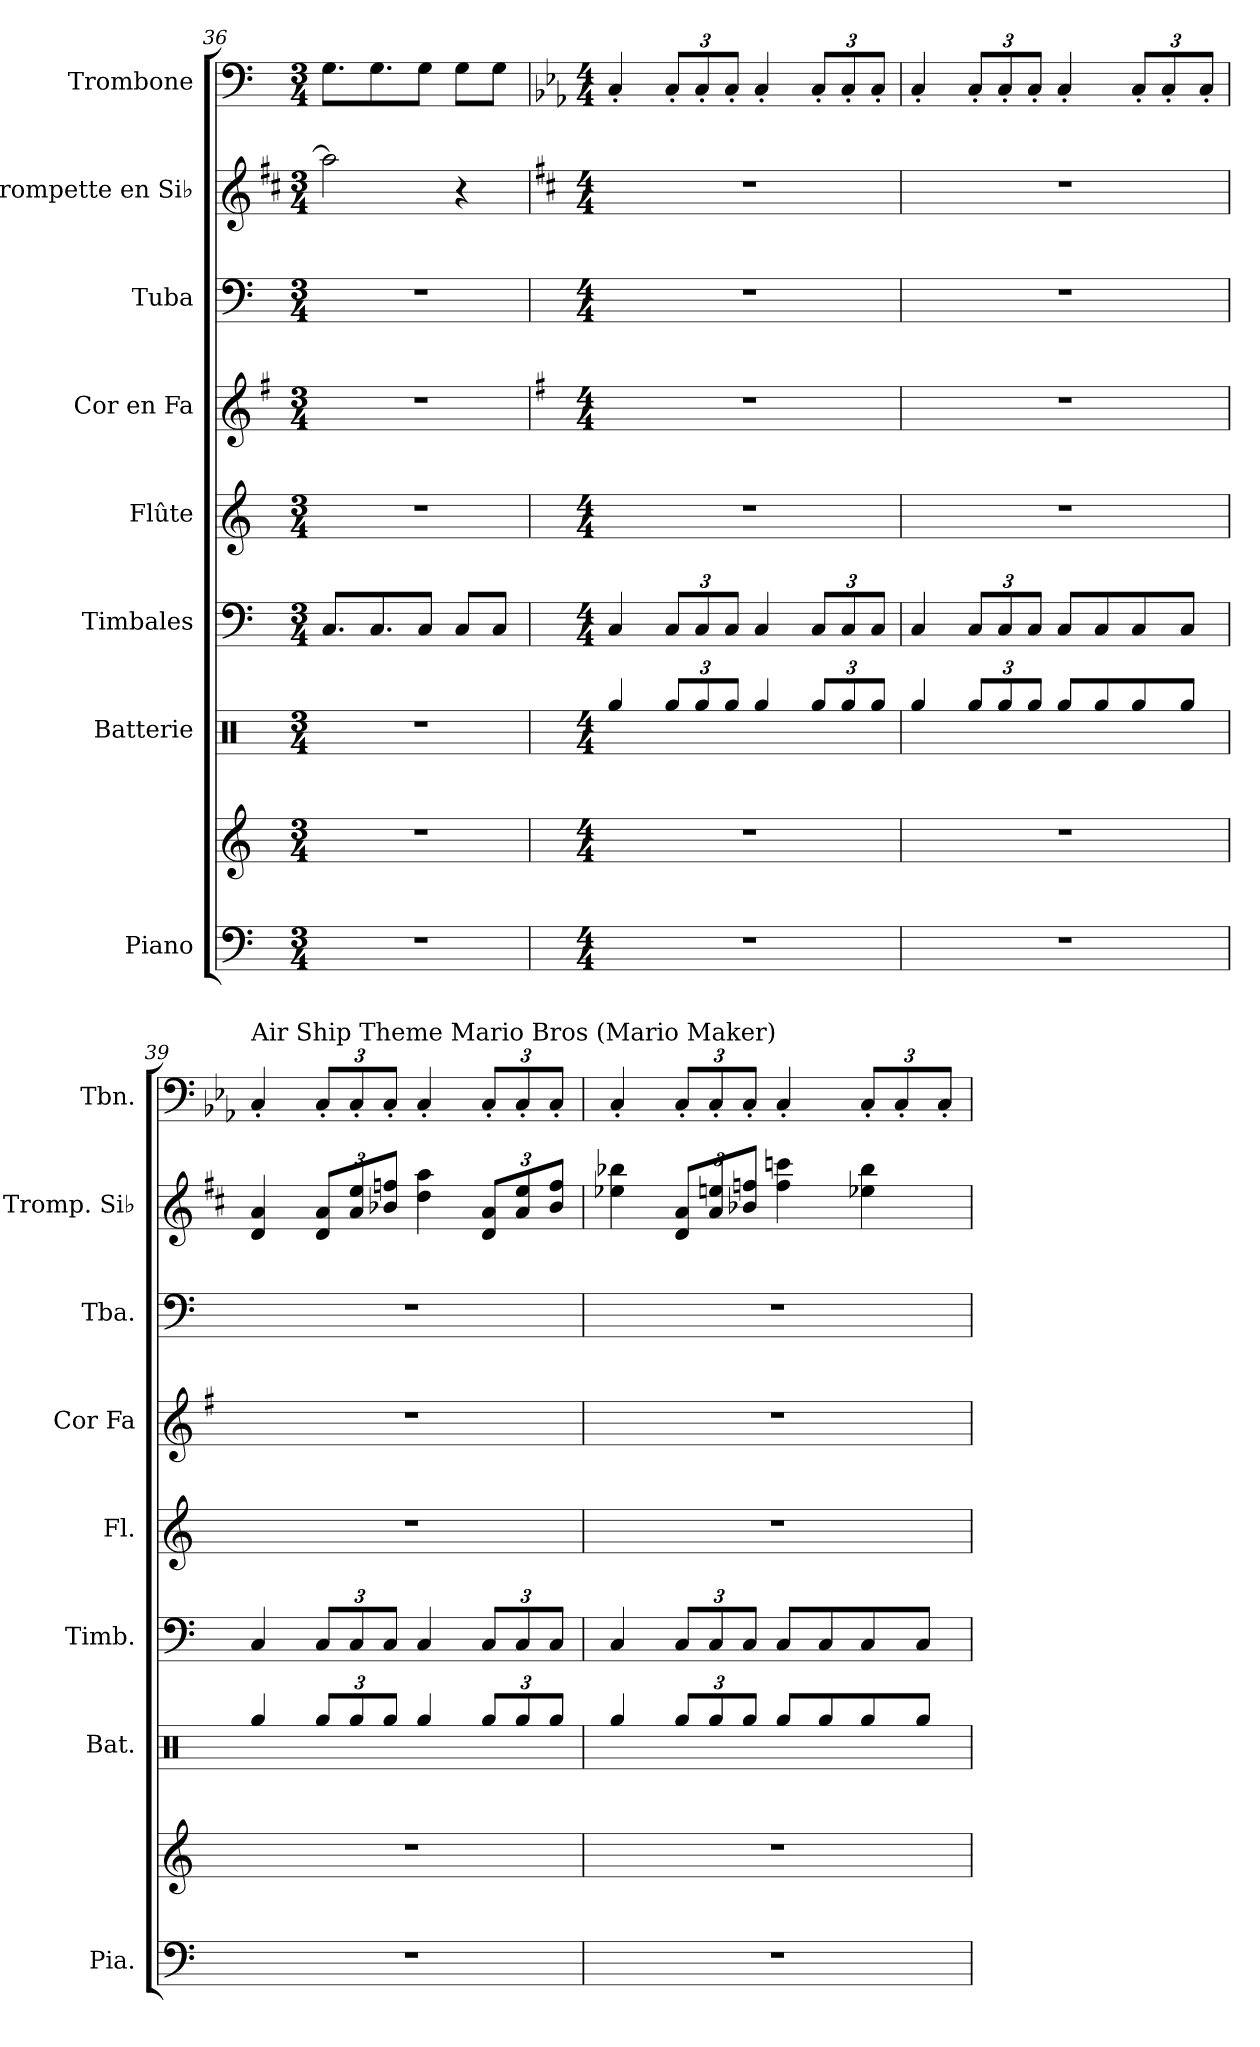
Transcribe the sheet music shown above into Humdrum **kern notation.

**kern	**kern	**kern	**kern	**kern	**kern	**kern	**kern	**kern
*part8	*part8	*part7	*part6	*part5	*part4	*part3	*part2	*part1
*staff9	*staff8	*staff7	*staff6	*staff5	*staff4	*staff3	*staff2	*staff1
*I"Piano	*	*I"Batterie	*I"Timbales	*I"Flûte	*I"Cor en Fa	*I"Tuba	*I"Trompette en Si♭	*I"Trombone
*I'Pia.	*	*I'Bat.	*I'Timb.	*I'Fl.	*I'Cor Fa	*I'Tba.	*I'Tromp. Si♭	*I'Tbn.
*clefF4	*clefG2	*clefX	*clefF4	*clefG2	*clefG2	*clefF4	*clefG2	*clefF4
*	*	*	*	*	*ITrd4c7	*	*ITrd1c2	*
*k[]	*k[]	*k[]	*k[]	*k[]	*k[]	*k[]	*k[]	*k[]
*M3/4	*M3/4	*M3/4	*M3/4	*M3/4	*M3/4	*M3/4	*M3/4	*M3/4
=36	=36	=36	=36	=36	=36	=36	=36	=36
2.r	2.r	2.r	8.C/L	2.r	2.r	2.r	2gg\]	8.G\L
.	.	.	8.C/	.	.	.	.	8.G\
.	.	.	8C/J	.	.	.	.	8G\J
.	.	.	8C/L	.	.	.	4r	8G\L
.	.	.	8C/J	.	.	.	.	8G\J
=37	=37	=37	=37	=37	=37	=37	=37	=37
*	*	*	*	*	*	*	*	*k[b-e-a-]
*M4/4	*M4/4	*M4/4	*M4/4	*M4/4	*M4/4	*M4/4	*M4/4	*M4/4
*	*	*	*	*	*	*	*	*MM120
1r	1r	4Rgg/	4C/	1r	1r	1r	1r	4C'/
*	*	*Xbrackettup	*Xbrackettup	*	*	*	*	*Xbrackettup
.	.	12Rgg/L	12C/L	.	.	.	.	12C'/L
.	.	12Rgg/	12C/	.	.	.	.	12C'/
.	.	12Rgg/J	12C/J	.	.	.	.	12C'/J
.	.	4Rgg/	4C/	.	.	.	.	4C'/
.	.	12Rgg/L	12C/L	.	.	.	.	12C'/L
.	.	12Rgg/	12C/	.	.	.	.	12C'/
.	.	12Rgg/J	12C/J	.	.	.	.	12C'/J
=38	=38	=38	=38	=38	=38	=38	=38	=38
1r	1r	4Rgg/	4C/	1r	1r	1r	1r	4C'/
.	.	12Rgg/L	12C/L	.	.	.	.	12C'/L
.	.	12Rgg/	12C/	.	.	.	.	12C'/
.	.	12Rgg/J	12C/J	.	.	.	.	12C'/J
.	.	8Rgg/L	8C/L	.	.	.	.	4C'/
.	.	8Rgg/	8C/	.	.	.	.	.
.	.	8Rgg/	8C/	.	.	.	.	12C'/L
.	.	.	.	.	.	.	.	12C'/
.	.	8Rgg/J	8C/J	.	.	.	.	.
.	.	.	.	.	.	.	.	12C'/J
!!LO:PB:g=z
=39	=39	=39	=39	=39	=39	=39	=39	=39
!	!	!	!	!	!	!	!	!LO:TX:a:t=Air Ship Theme Mario Bros (Mario Maker)
1r	1r	4Rgg/	4C/	1r	1r	1r	4c/ 4g/	4C'/
*	*	*	*	*	*	*	*Xbrackettup	*
.	.	12Rgg/L	12C/L	.	.	.	12c/ 12g/L	12C'/L
.	.	12Rgg/	12C/	.	.	.	12g/ 12dd/	12C'/
.	.	12Rgg/J	12C/J	.	.	.	12a-X/ 12ee-X/J	12C'/J
.	.	4Rgg/	4C/	.	.	.	4cc\ 4gg\	4C'/
.	.	12Rgg/L	12C/L	.	.	.	12c/ 12g/L	12C'/L
.	.	12Rgg/	12C/	.	.	.	12g/ 12dd/	12C'/
.	.	12Rgg/J	12C/J	.	.	.	12a-/ 12ee-/J	12C'/J
=40	=40	=40	=40	=40	=40	=40	=40	=40
1r	1r	4Rgg/	4C/	1r	1r	1r	4dd-X\ 4aa-X\	4C'/
.	.	12Rgg/L	12C/L	.	.	.	12c/ 12g/L	12C'/L
.	.	12Rgg/	12C/	.	.	.	12g/ 12ddn/	12C'/
.	.	12Rgg/J	12C/J	.	.	.	12a-X/ 12ee-X/J	12C'/J
.	.	8Rgg/L	8C/L	.	.	.	4ee-\ 4bb-X\	4C'/
.	.	8Rgg/	8C/	.	.	.	.	.
.	.	8Rgg/	8C/	.	.	.	4dd-X\ 4aa-\	12C'/L
.	.	.	.	.	.	.	.	12C'/
.	.	8Rgg/J	8C/J	.	.	.	.	.
.	.	.	.	.	.	.	.	12C'/J
=	=	=	=	=	=	=	=	=
*-	*-	*-	*-	*-	*-	*-	*-	*-
